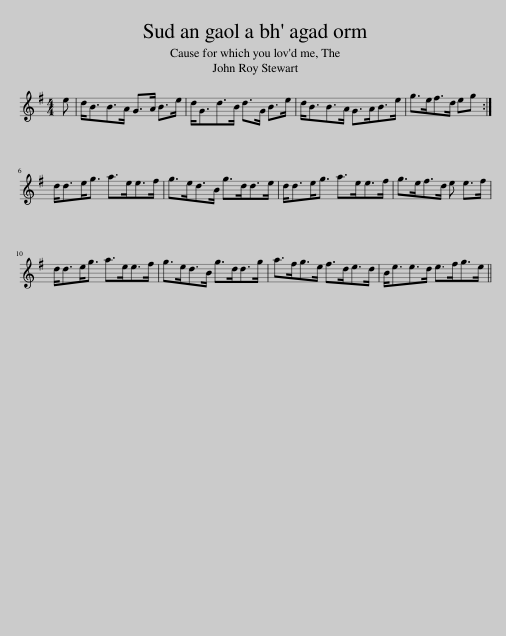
X:1
L:1/8
M:4/4
I:linebreak $
K:G
V:1 treble
V:1
 e | d<BB>A G>A B>e | d<Gd>B d>G B>e | d<BB>A G>AB>e | g>ef>d eg :|$ %5
 d<de<g a>ee>f | g>ed>B g>dd>e | d<de<g a>ee>f | g>ef>d e e>f |$ d<de<g a>ee>f | %10
 g>ed>B g>dd>g | a>fg>e f>de>d | B<ee>d e>fg>e || %13
